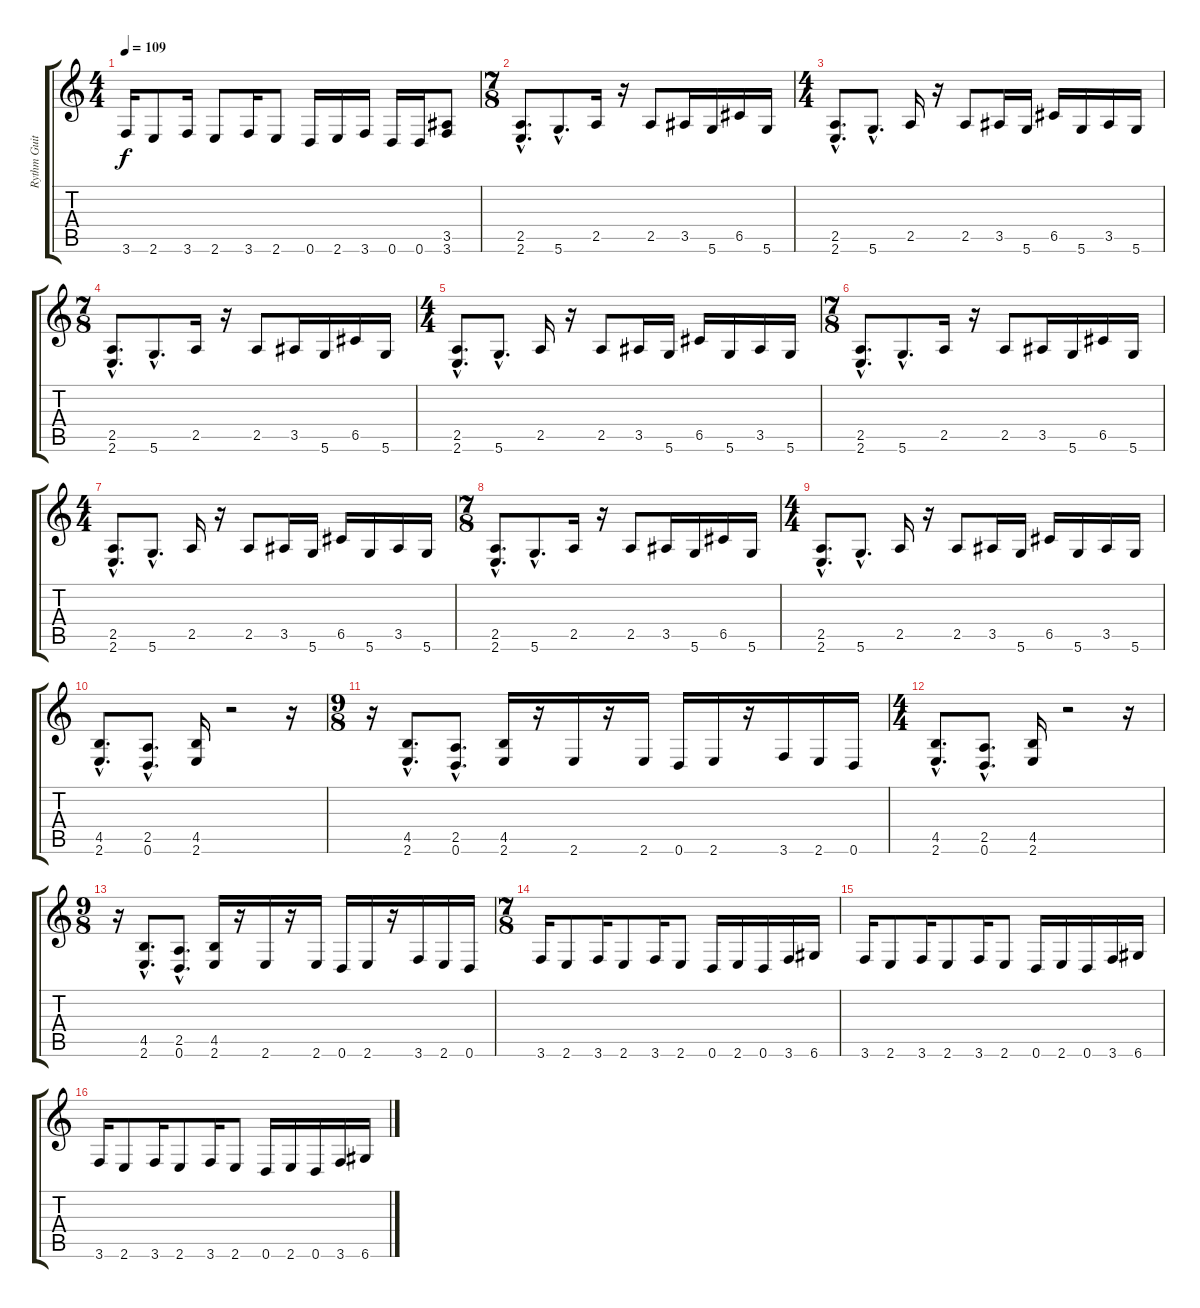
\track ("Rythm Guitar" "Rythm Guit") {instrument distortionguitar}
\staff {score tabs}
\tuning (D4 A3 F3 C3 G2 D2) {hide}
\ts (4 4)
\tempo 109
\clef g2
\ks c
3.6.16{dy f} 2.6.8 3.6.16 2.6.8 3.6.16 2.6.8 0.6.16 2.6.16 3.6.16 0.6.16 0.6.16 (3.5 3.6).8 |
\ts (7 8)
(2.5{hac} 2.6{hac}).8{d} 5.6{hac}.8{d} 2.5.16 r.16 2.5.8 3.5.16 5.6.16 6.5.16 5.6.16 |
\ts (4 4)
(2.5{hac} 2.6{hac}).8{d} 5.6{hac}.8{d} 2.5.16 r.16 2.5.8 3.5.16 5.6.16 6.5.16 5.6.16 3.5.16 5.6.16 |
\ts (7 8)
(2.5{hac} 2.6{hac}).8{d} 5.6{hac}.8{d} 2.5.16 r.16 2.5.8 3.5.16 5.6.16 6.5.16 5.6.16 |
\ts (4 4)
(2.5{hac} 2.6{hac}).8{d} 5.6{hac}.8{d} 2.5.16 r.16 2.5.8 3.5.16 5.6.16 6.5.16 5.6.16 3.5.16 5.6.16 |
\ts (7 8)
(2.5{hac} 2.6{hac}).8{d} 5.6{hac}.8{d} 2.5.16 r.16 2.5.8 3.5.16 5.6.16 6.5.16 5.6.16 |
\ts (4 4)
(2.5{hac} 2.6{hac}).8{d} 5.6{hac}.8{d} 2.5.16 r.16 2.5.8 3.5.16 5.6.16 6.5.16 5.6.16 3.5.16 5.6.16 |
\ts (7 8)
(2.5{hac} 2.6{hac}).8{d} 5.6{hac}.8{d} 2.5.16 r.16 2.5.8 3.5.16 5.6.16 6.5.16 5.6.16 |
\ts (4 4)
(2.5{hac} 2.6{hac}).8{d} 5.6{hac}.8{d} 2.5.16 r.16 2.5.8 3.5.16 5.6.16 6.5.16 5.6.16 3.5.16 5.6.16 |
(4.5{hac} 2.6{hac}).8{d volume 16 balance 8} (2.5{hac} 0.6{hac}).8{d} (4.5 2.6).16 r.2 r.16 |
\ts (9 8)
r.16 (4.5{hac} 2.6{hac}).8{d} (2.5{hac} 0.6{hac}).8{d} (4.5 2.6).16 r.16 2.6.16 r.16 2.6.16 0.6.16 2.6.16 r.16 3.6.16 2.6.16 0.6.16 |
\ts (4 4)
(4.5{hac} 2.6{hac}).8{d} (2.5{hac} 0.6{hac}).8{d} (4.5 2.6).16 r.2 r.16 |
\ts (9 8)
r.16 (4.5{hac} 2.6{hac}).8{d} (2.5{hac} 0.6{hac}).8{d} (4.5 2.6).16 r.16 2.6.16 r.16 2.6.16 0.6.16 2.6.16 r.16 3.6.16 2.6.16 0.6.16 |
\ts (7 8)
3.6.16 2.6.8 3.6.16 2.6.8 3.6.16 2.6.8 0.6.16 2.6.16 0.6.16 3.6.16 6.6.16 |
3.6.16 2.6.8 3.6.16 2.6.8 3.6.16 2.6.8 0.6.16 2.6.16 0.6.16 3.6.16 6.6.16 |
3.6.16 2.6.8 3.6.16 2.6.8 3.6.16 2.6.8 0.6.16 2.6.16 0.6.16 3.6.16 6.6.16
